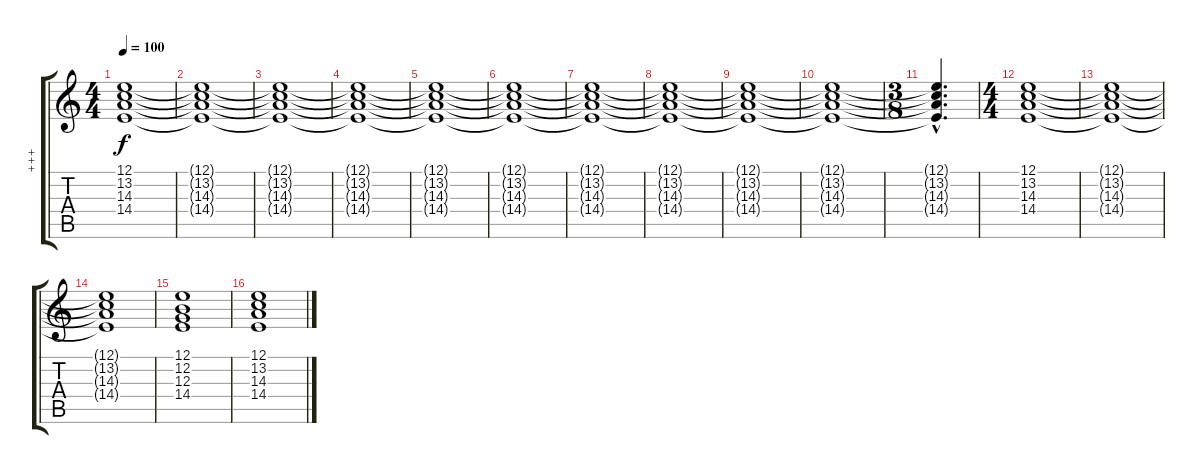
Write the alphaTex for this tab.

\track ("+++" "+++") {instrument stringensemble1}
\staff {score tabs}
\tuning (E4 B3 G3 D3 A2 E2) {hide}
\ts (4 4)
\tempo 100
\clef g2
\ks c
(12.1 13.2 14.3 14.4).1{dy f volume 7 instrument stringensemble1} |
(12.1{t} 13.2{t} 14.3{t} 14.4{t}).1 |
(12.1{t} 13.2{t} 14.3{t} 14.4{t}).1{volume 5} |
(12.1{t} 13.2{t} 14.3{t} 14.4{t}).1{volume 4} |
(12.1{t} 13.2{t} 14.3{t} 14.4{t}).1 |
(12.1{t} 13.2{t} 14.3{t} 14.4{t}).1 |
(12.1{t} 13.2{t} 14.3{t} 14.4{t}).1 |
(12.1{t} 13.2{t} 14.3{t} 14.4{t}).1 |
(12.1{t} 13.2{t} 14.3{t} 14.4{t}).1 |
(12.1{t} 13.2{t} 14.3{t} 14.4{t}).1 |
\ts (3 8)
(12.1{hac t} 13.2{hac t} 14.3{hac t} 14.4{hac t}).4{d volume 5} |
\ts (4 4)
(12.1 13.2 14.3 14.4).1{volume 5} |
(12.1{t} 13.2{t} 14.3{t} 14.4{t}).1 |
(12.1{t} 13.2{t} 14.3{t} 14.4{t}).1 |
(12.1 12.2 12.3 14.4).1 |
(12.1 13.2 14.3 14.4).1
